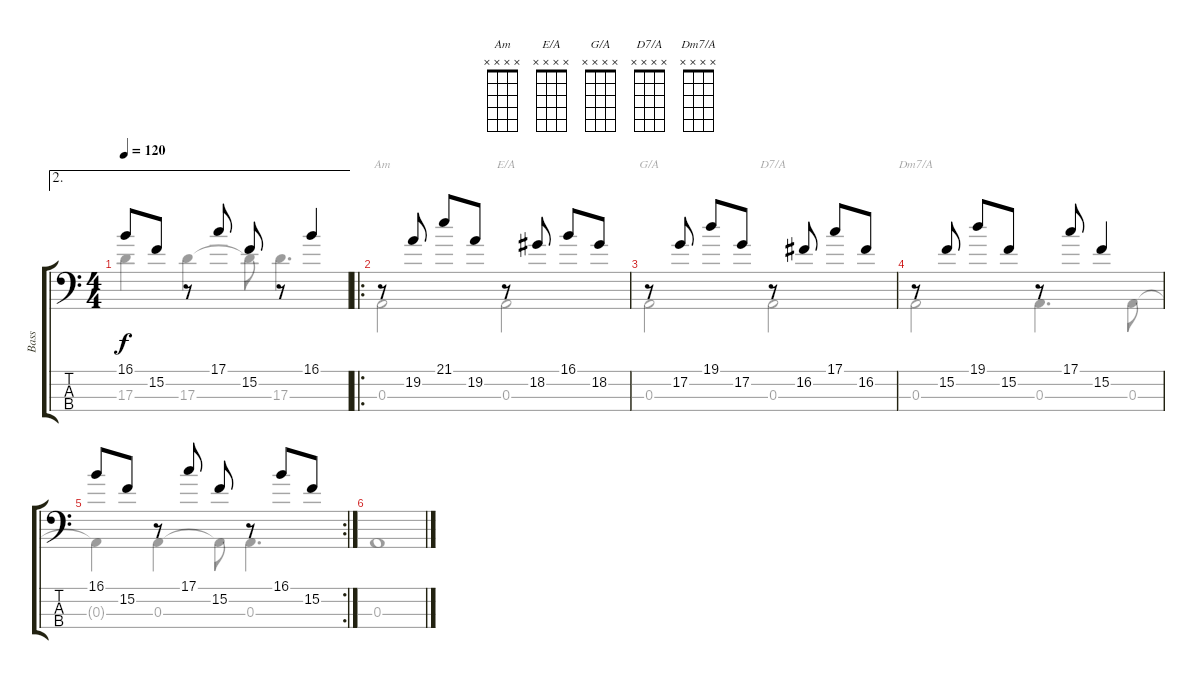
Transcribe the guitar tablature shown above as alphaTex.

\track ("Bass" "Bass") {instrument electricbassfinger}
\staff {score tabs}
\tuning (G2 D2 A1 E1) {hide}
\chord ("Am" x x x x)
\chord ("E/A" x x x x)
\chord ("G/A" x x x x)
\chord ("D7/A" x x x x)
\chord ("Dm7/A" x x x x)
\voice
\ae 2
\ts (4 4)
\tempo 120
\clef f4
\ks c
16.1.8{dy f} 15.2.8 r.8 17.1.8 15.2.8 r.8 16.1.4 |
\ro
r.8 19.2.8 21.1.8 19.2.8 r.8 18.2.8 16.1.8 18.2.8 |
r.8 17.2.8 19.1.8 17.2.8 r.8 16.2.8 17.1.8 16.2.8 |
r.8 15.2.8 19.1.8 15.2.8 r.8 17.1.8 15.2.4 |
\rc 2
16.1.8 15.2.8 r.8 17.1.8 15.2.8 r.8 16.1.8 15.2.8 |
\voice
\clef f4
\ottava regular
\simile none
\ks c
17.3{t}.4{dy f} 17.3.4 17.3{t}.8 17.3.4{d} |
0.3.2{ch "Am"} 0.3.2{ch "E/A"} |
0.3.2{ch "G/A"} 0.3.2{ch "D7/A"} |
0.3.2{ch "Dm7/A"} 0.3.4{d} 0.3.8 |
0.3{t}.4 0.3.4 0.3{t}.8 0.3.4{d} |
0.3.1
